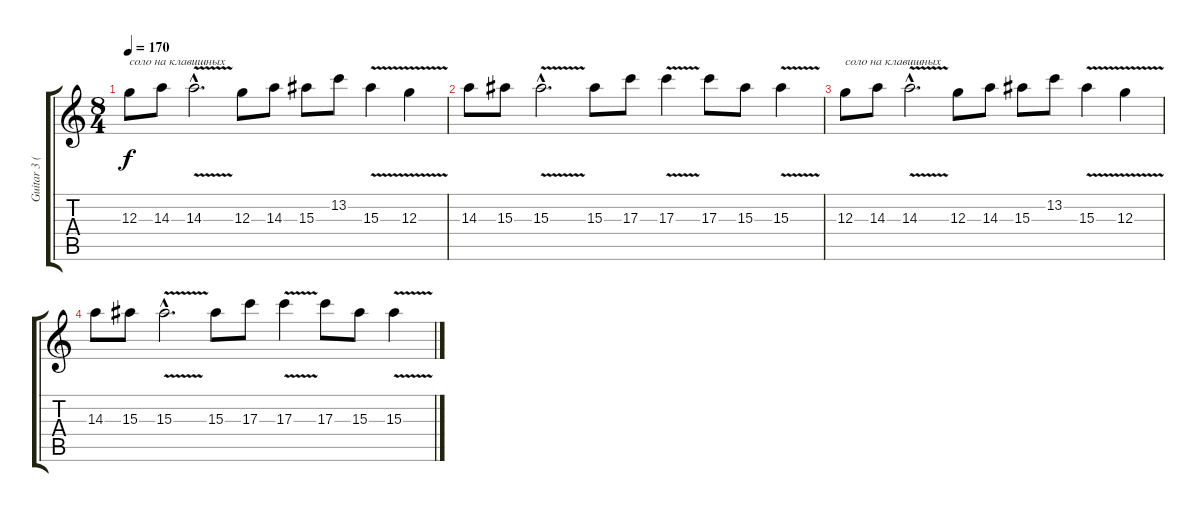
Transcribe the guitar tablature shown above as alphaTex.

\track ("Guitar 3 (from record)" "Guitar 3 (") {instrument overdrivenguitar}
\staff {score tabs}
\tuning (E4 B3 G3 D3 A2 E2) {hide}
\ts (8 4)
\tempo 170
\clef g2
\ks c
12.3.8{txt "соло на клавишных" dy f} 14.3.8 14.3{v hac}.2{d} 12.3.8 14.3.8 15.3.8 13.2.8 15.3{v}.4 12.3{v}.4 |
14.3.8 15.3.8 15.3{v hac}.2{d} 15.3.8 17.3.8 17.3{v}.4 17.3.8 15.3.8 15.3{v}.4 |
12.3.8{txt "соло на клавишных"} 14.3.8 14.3{v hac}.2{d} 12.3.8 14.3.8 15.3.8 13.2.8 15.3{v}.4 12.3{v}.4 |
14.3.8 15.3.8 15.3{v hac}.2{d} 15.3.8 17.3.8 17.3{v}.4 17.3.8 15.3.8 15.3{v}.4
